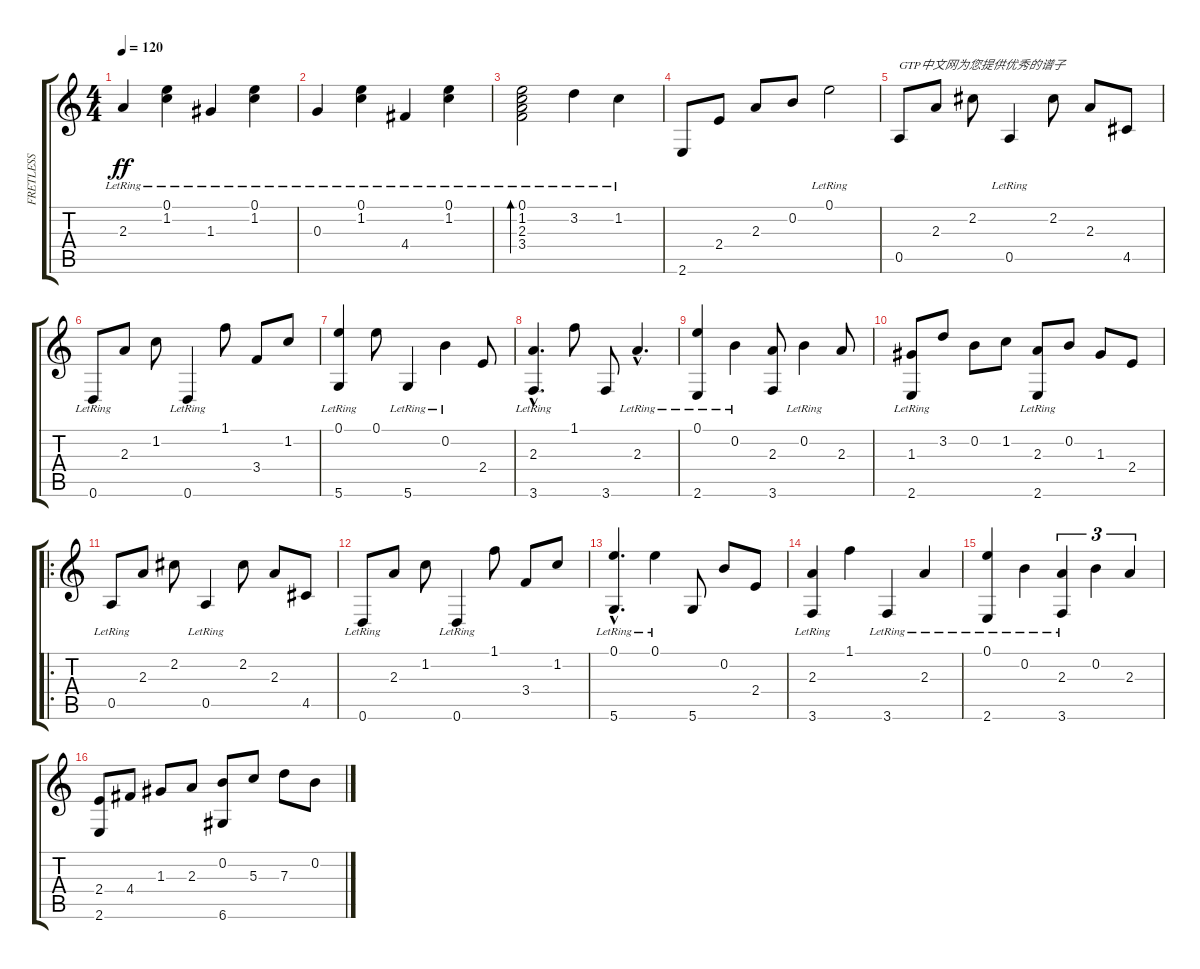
\track ("FRETLESS" "FRETLESS") {instrument fretlessbass}
\staff {score tabs}
\tuning (E4 B3 G3 D3 A2 D2) {hide}
\ts (4 4)
\tempo 120
\clef g2
\ks c
2.3{lr}.4{dy ff instrument fretlessbass} (0.1 1.2{lr}).4 1.3{lr}.4 (0.1 1.2{lr}).4 |
0.3{lr}.4 (0.1 1.2{lr}).4 4.4{lr}.4 (0.1 1.2{lr}).4 |
(0.1 1.2 2.3{lr} 3.4).2{bd 120} 3.2{lr}.4 1.2{lr}.4 |
2.6.8 2.4.8 2.3.8 0.2.8 0.1{lr}.2 |
0.5.8{txt "GTP中文网为您提供优秀的谱子"} 2.3.8 2.2.8 0.5{lr}.4 2.2.8 2.3.8 4.5.8 |
0.6{lr}.8 2.3.8 1.2.8 0.6{lr}.4 1.1.8 3.4.8 1.2.8 |
(0.1 5.6{lr}).4 0.1.8 5.6{lr}.4 0.2{lr}.4 2.4.8 |
(2.3{hac} 3.6{hac lr}).4{d} 1.1.8 3.6.8 2.3{hac lr}.4{d} |
(0.1 2.6{lr}).4 0.2{lr}.4 (2.3 3.6).8 0.2{lr}.4 2.3.8 |
(1.3 2.6{lr}).8 3.2.8 0.2.8 1.2.8 (2.3 2.6{lr}).8 0.2.8 1.3.8 2.4.8 |
\ro
0.5{lr}.8 2.3.8 2.2.8 0.5{lr}.4 2.2.8 2.3.8 4.5.8 |
0.6{lr}.8 2.3.8 1.2.8 0.6{lr}.4 1.1.8 3.4.8 1.2.8 |
(0.1{hac} 5.6{hac lr}).4{d} 0.1{lr}.4 5.6.8 0.2.8 2.4.8 |
(2.3 3.6{lr}).4 1.1.4 3.6{lr}.4 2.3{lr}.4 |
(0.1 2.6{lr}).4 0.2{lr}.4 (2.3 3.6{lr}).4{tu (3 2)} 0.2.4{tu (3 2)} 2.3.4{tu (3 2)} |
(2.4 2.6).8 4.4.8 1.3.8 2.3.8 (0.2 6.6).8 5.3.8 7.3.8 0.2.8
